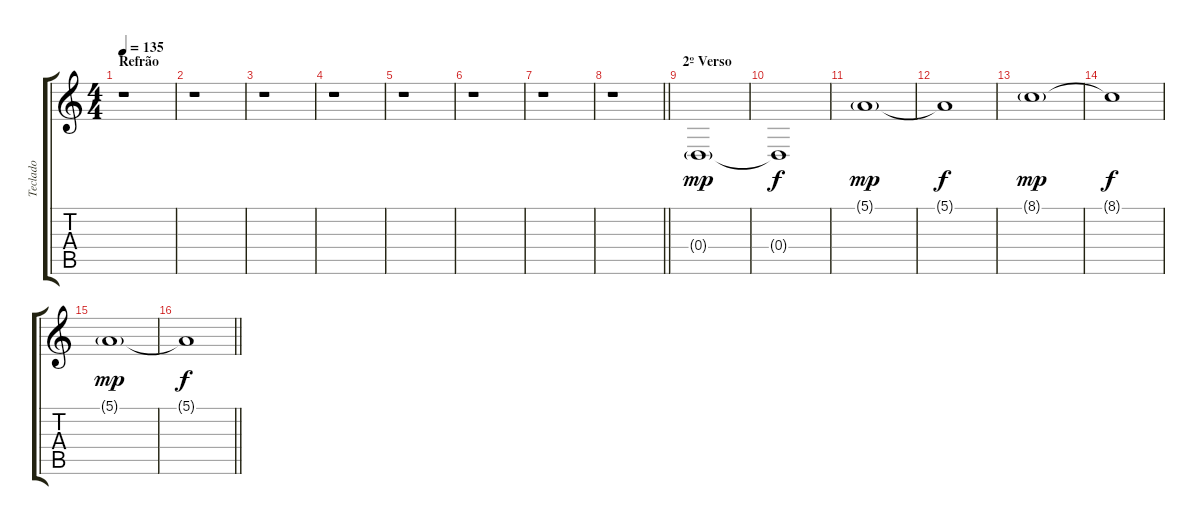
\track ("Teclado" "Teclado") {instrument stringensemble1}
\staff {score tabs}
\tuning (E4 B3 G3 D3 A2 E2) {hide}
\ts (4 4)
\section ("" "Refrão")
\tempo 135
\clef g2
\ks c
r.1{dy f} |
r.1 |
r.1 |
r.1 |
r.1 |
r.1 |
r.1 |
\barLineRight lightlight
r.1 |
\section ("" "2º Verso")
0.4{g}.1{dy mp volume 11 instrument synthvoice} |
0.4{t}.1{dy f} |
5.1{g}.1{dy mp} |
5.1{t}.1{dy f} |
8.1{g}.1{dy mp} |
8.1{t}.1{dy f} |
5.1{g}.1{dy mp} |
\barLineRight lightlight
5.1{t}.1{dy f}
